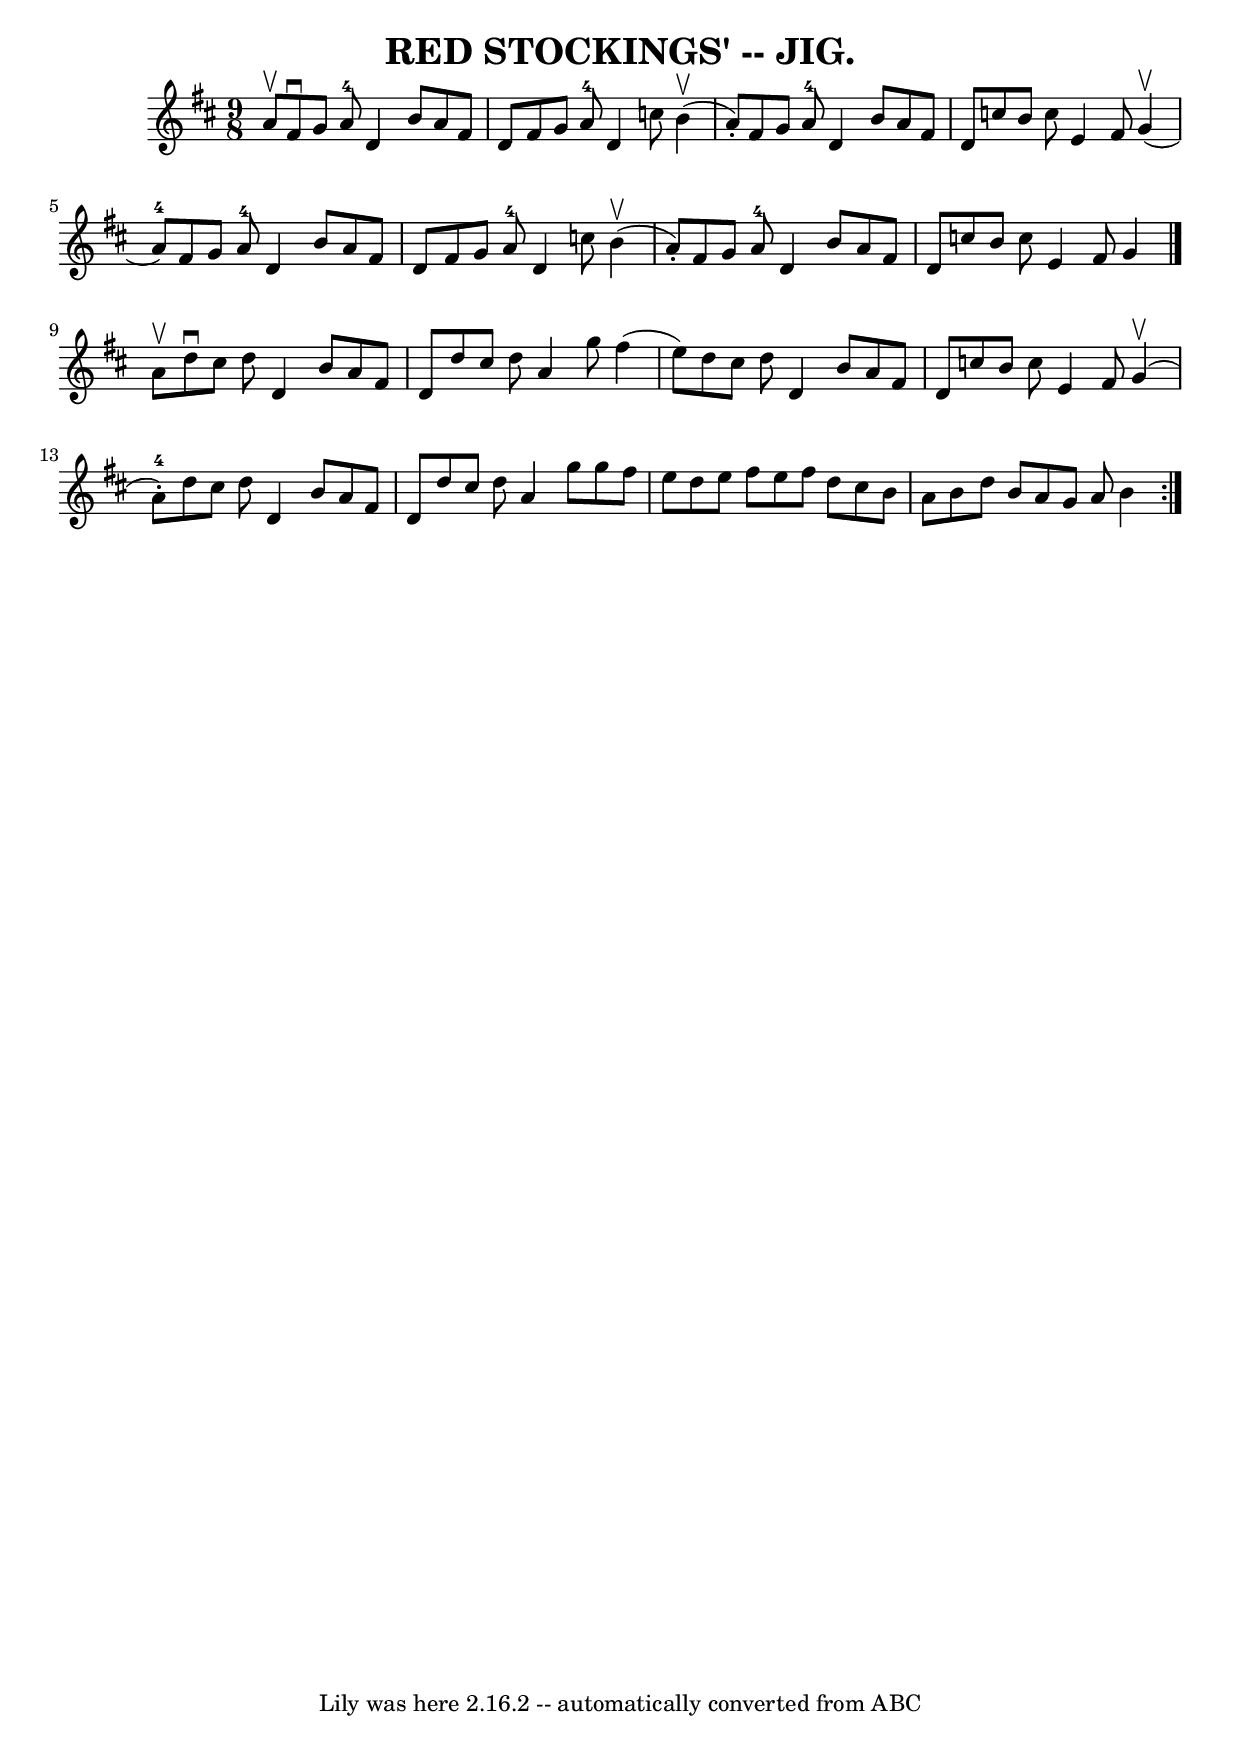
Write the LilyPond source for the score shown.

\version "2.16.2"
\include "Mammoth.ily"
\header {
  %% book = "Coles pg. 75.3"
  crossRefNumber = "11"
  footnotes = "\\\\Compare Rakes of Westmeat:h/Blast of Wind, pg 65"
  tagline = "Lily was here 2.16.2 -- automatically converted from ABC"
  title = "RED STOCKINGS' -- JIG."

}
voicedefault =  {



  \repeat volta 2 {

    \time 9/8 
    \key d \major a'8^\upbow |
    fis'8^\downbow g'8 a'8 
    -4 d'4 b'8 a'8 fis'8 d'8  |
    fis'8 g'8 a'8-4   
    d'4 c''8 b'4 (^\upbow a'8 -.) |
    fis'8 g'8 a'8-4   
    d'4 b'8 a'8 fis'8 d'8  |
    c''8 b'8 c''8 e'4    
    fis'8 g'4 (^\upbow a'8-4) |
    fis'8 g'8 a'8-4   
    d'4 b'8 a'8 fis'8 d'8  |
    fis'8 g'8 a'8-4 d'4    
    c''8 b'4 (^\upbow a'8 -.) |
    fis'8 g'8 a'8-4 d'4    
    b'8 a'8 fis'8 d'8  |
    c''8 b'8 c''8 e'4 fis'8    
    g'4  \bar "|." a'8^\upbow |
    d''8^\downbow cis''8 d''8    
    d'4 b'8 a'8 fis'8 d'8  |
    d''8 cis''8 d''8 a'4    
    g''8 fis''4 (e''8) |
    d''8 cis''8 d''8 d'4 b'8    
    a'8 fis'8 d'8  |
    c''8 b'8 c''8 e'4 fis'8 g'4 
    (^\upbow a'8-4-.) |
    d''8 cis''8 d''8 d'4 b'8    
    a'8 fis'8 d'8  |
    d''8 cis''8 d''8 a'4 g''8 g''8   
    fis''8 e''8  |
    d''8 e''8 fis''8 e''8 fis''8 d''8    
    cis''8 b'8 a'8  |
    b'8 d''8 b'8 a'8 g'8 a'8 b'4 
    
  }   

}

\score{
  <<

    \context Staff="default"
    {
      \voicedefault 
      
    }

  >>
  \layout {
    
  }
  \midi {
  }

}
